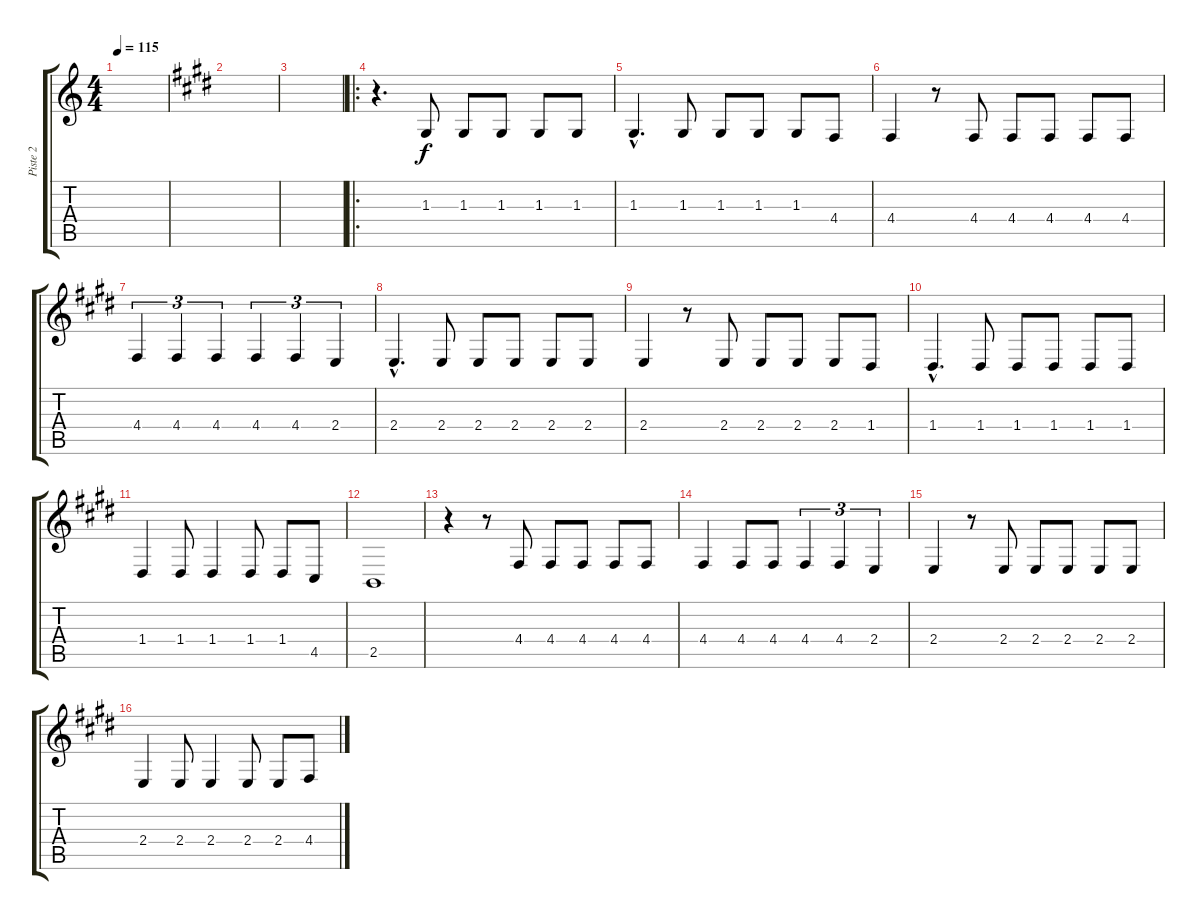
\track ("Piste 2" "Piste 2") {instrument harmonica}
\staff {score tabs}
\tuning (E4 B3 G3 D3 A2 E2) {hide}
\ts (4 4)
\tempo 115
\clef g2
\ks c
|
\ks e
|
|
\ro
r.4{d} 1.3.8 1.3.8 1.3.8 1.3.8 1.3.8 |
1.3{hac}.4{d} 1.3.8 1.3.8 1.3.8 1.3.8 4.4.8 |
4.4.4 r.8 4.4.8 4.4.8 4.4.8 4.4.8 4.4.8 |
4.4.4{tu (3 2)} 4.4.4{tu (3 2)} 4.4.4{tu (3 2)} 4.4.4{tu (3 2)} 4.4.4{tu (3 2)} 2.4.4{tu (3 2)} |
2.4{hac}.4{d} 2.4.8 2.4.8 2.4.8 2.4.8 2.4.8 |
2.4.4 r.8 2.4.8 2.4.8 2.4.8 2.4.8 1.4.8 |
1.4{hac}.4{d} 1.4.8 1.4.8 1.4.8 1.4.8 1.4.8 |
1.4.4 1.4.8 1.4.4 1.4.8 1.4.8 4.5.8 |
2.5.1 |
r.4 r.8 4.4.8 4.4.8 4.4.8 4.4.8 4.4.8 |
4.4.4 4.4.8 4.4.8 4.4.4{tu (3 2)} 4.4.4{tu (3 2)} 2.4.4{tu (3 2)} |
2.4.4 r.8 2.4.8 2.4.8 2.4.8 2.4.8 2.4.8 |
2.4.4 2.4.8 2.4.4 2.4.8 2.4.8 4.4.8
